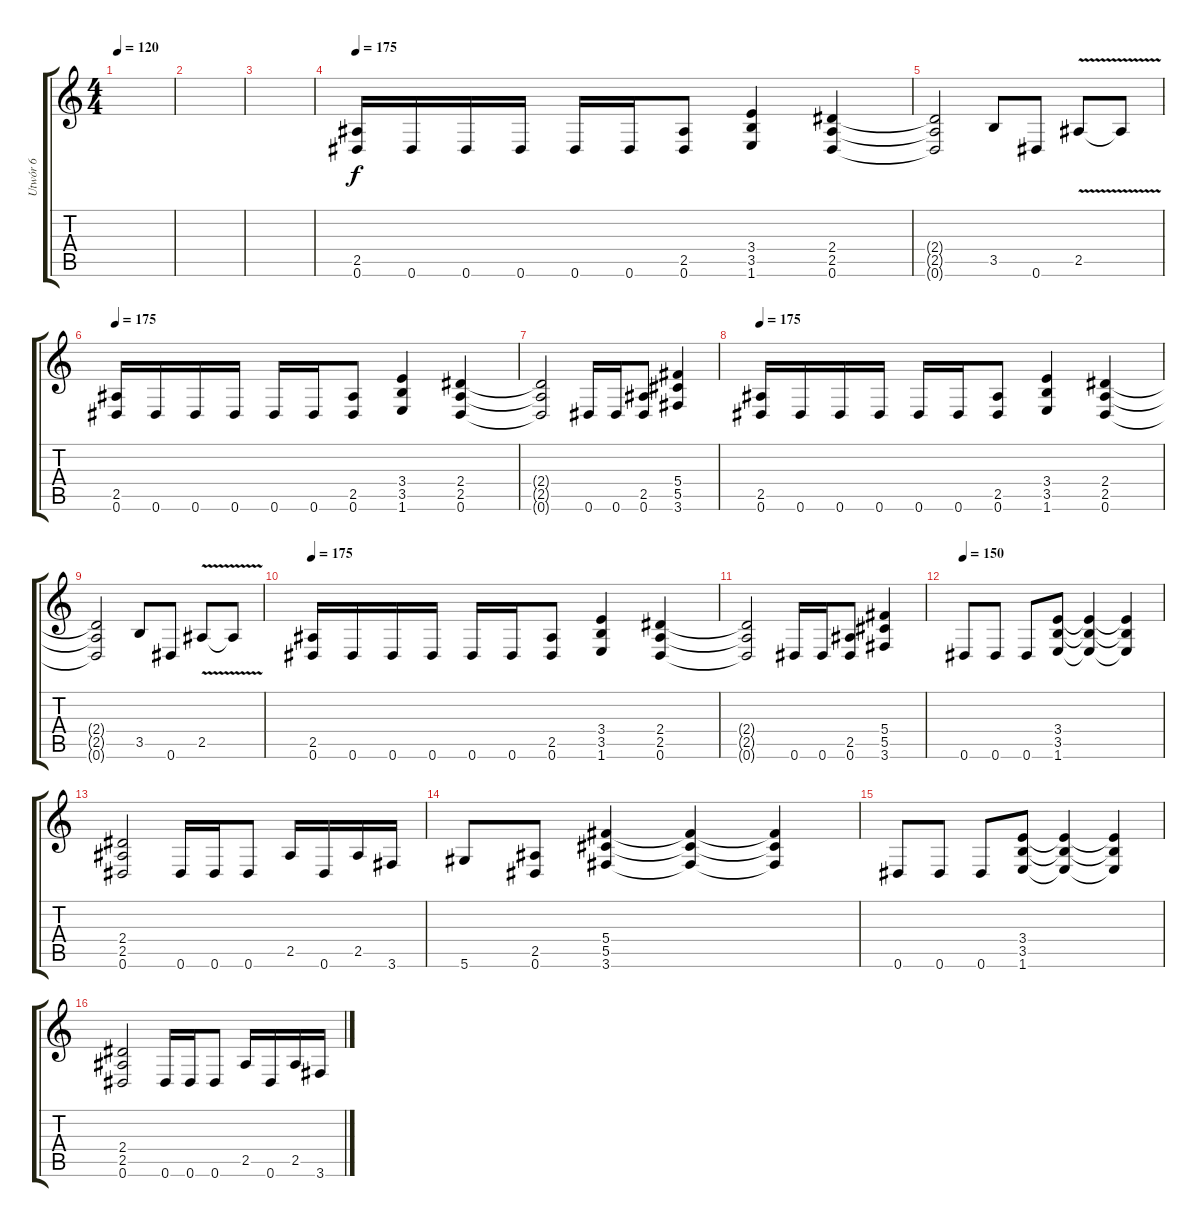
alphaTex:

\track ("Utwór 6" "Utwór 6") {instrument distortionguitar}
\staff {score tabs}
\tuning (Eb4 Bb3 Gb3 Db3 Ab2 Eb2) {hide}
\ts (4 4)
\tempo 120
\clef g2
\ks c
|
|
|
\tempo 175
(2.5 0.6).16 0.6.16 0.6.16 0.6.16 0.6.16 0.6.16 (2.5 0.6).8 (3.4 3.5 1.6).4 (2.4 2.5 0.6).4 |
(2.4{t} 2.5{t} 0.6{t}).2 3.5.8 0.6.8 2.5{v}.8 2.5{t}.8 |
\tempo 175
(2.5 0.6).16 0.6.16 0.6.16 0.6.16 0.6.16 0.6.16 (2.5 0.6).8 (3.4 3.5 1.6).4 (2.4 2.5 0.6).4 |
(2.4{t} 2.5{t} 0.6{t}).2 0.6.16 0.6.16 (2.5 0.6).8 (5.4 5.5 3.6).4 |
\tempo 175
(2.5 0.6).16 0.6.16 0.6.16 0.6.16 0.6.16 0.6.16 (2.5 0.6).8 (3.4 3.5 1.6).4 (2.4 2.5 0.6).4 |
(2.4{t} 2.5{t} 0.6{t}).2 3.5.8 0.6.8 2.5{v}.8 2.5{t}.8 |
\tempo 175
(2.5 0.6).16 0.6.16 0.6.16 0.6.16 0.6.16 0.6.16 (2.5 0.6).8 (3.4 3.5 1.6).4 (2.4 2.5 0.6).4 |
(2.4{t} 2.5{t} 0.6{t}).2 0.6.16 0.6.16 (2.5 0.6).8 (5.4 5.5 3.6).4 |
\tempo 150
0.6.8 0.6.8 0.6.8 (3.4 3.5 1.6).8 (3.4{t} 3.5{t} 1.6{t}).4 (3.4{t} 3.5{t} 1.6{t}).4 |
(2.4 2.5 0.6).2 0.6.16 0.6.16 0.6.8 2.5.16 0.6.16 2.5.16 3.6.16 |
5.6.8 (2.5 0.6).8 (5.4 5.5 3.6).4 (5.4{t} 5.5{t} 3.6{t}).4 (5.4{t} 5.5{t} 3.6{t}).4 |
0.6.8 0.6.8 0.6.8 (3.4 3.5 1.6).8 (3.4{t} 3.5{t} 1.6{t}).4 (3.4{t} 3.5{t} 1.6{t}).4 |
(2.4 2.5 0.6).2 0.6.16 0.6.16 0.6.8 2.5.16 0.6.16 2.5.16 3.6.16
